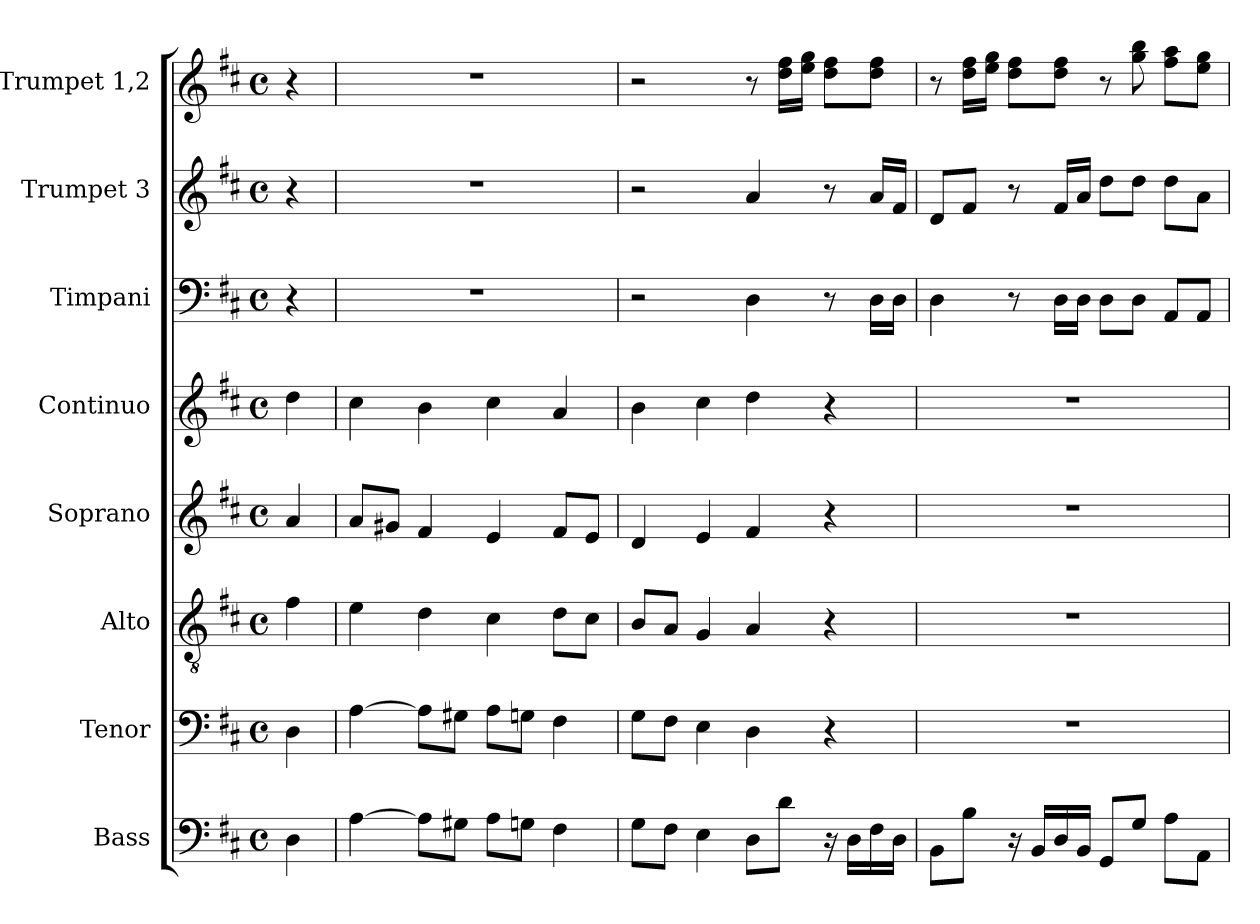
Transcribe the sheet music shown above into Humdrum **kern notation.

**kern	**kern	**kern	**kern	**kern	**kern	**kern	**kern
*part8	*part7	*part6	*part5	*part4	*part3	*part2	*part1
*staff8	*staff7	*staff6	*staff5	*staff4	*staff3	*staff2	*staff1
*I"Bass	*I"Tenor	*I"Alto	*I"Soprano	*I"Continuo	*I"Timpani	*I"Trumpet 3	*I"Trumpet 1,2
*I'B.	*I'T.	*I'A.	*I'S.	*	*I'Timp	*I'Tpt	*I'Tpt
*clefF4	*clefF4	*clefGv2	*clefG2	*clefG2	*clefF4	*clefG2	*clefG2
*	*	*	*	*	*	*ITrd1c2	*ITrd1c2
*k[f#c#]	*k[f#c#]	*k[f#c#]	*k[f#c#]	*k[f#c#]	*k[f#c#]	*k[]	*k[]
*D:	*D:	*D:	*D:	*D:	*D:	*C:	*C:
*M4/4	*M4/4	*M4/4	*M4/4	*M4/4	*M4/4	*M4/4	*M4/4
*met(c)	*met(c)	*met(c)	*met(c)	*met(c)	*met(c)	*met(c)	*met(c)
=	=	=	=	=	=	=	=
4D\	4D\	4f#\	4a/	4dd\	4r	4r	4r
=1	=1	=1	=1	=1	=1	=1	=1
[4A\	[4A\	4e\	8a/L	4cc#\	1r	1r	1r
.	.	.	8g#X/J	.	.	.	.
8A\L]	8A\L]	4d\	4f#/	4b\	.	.	.
8G#X\J	8G#X\J	.	.	.	.	.	.
8A\L	8A\L	4c#\	4e/	4cc#\	.	.	.
8Gn\J	8Gn\J	.	.	.	.	.	.
4F#\	4F#\	8d\L	8f#/L	4a/	.	.	.
.	.	8c#\J	8e/J	.	.	.	.
=2	=2	=2	=2	=2	=2	=2	=2
8G\L	8G\L	8B/L	4d/	4b\	2r	2r	2r
8F#\J	8F#\J	8A/J	.	.	.	.	.
4E\	4E\	4G/	4e/	4cc#\	.	.	.
8D\L	4D\	4A/	4f#/	4dd\	4D\	4g/	8r
8d\J	.	.	.	.	.	.	16cc\ 16ee\LL
.	.	.	.	.	.	.	16dd\ 16ff\JJ
16r	4r	4r	4r	4r	8r	8r	8cc\ 8ee\L
16D\LL	.	.	.	.	.	.	.
16F#\	.	.	.	.	16D\LL	16g/LL	8cc\ 8ee\J
16D\JJ	.	.	.	.	16D\JJ	16e/JJ	.
=3	=3	=3	=3	=3	=3	=3	=3
8BB\L	1r	1r	1r	1r	4D\	8c/L	8r
8B\J	.	.	.	.	.	8e/J	16cc\ 16ee\LL
.	.	.	.	.	.	.	16dd\ 16ff\JJ
16r	.	.	.	.	8r	8r	8cc\ 8ee\L
16BB/LL	.	.	.	.	.	.	.
16D/	.	.	.	.	16D\LL	16e/LL	8cc\ 8ee\J
16BB/JJ	.	.	.	.	16D\JJ	16g/JJ	.
8GG/L	.	.	.	.	8D\L	8cc\L	8r
8G/J	.	.	.	.	8D\J	8cc\J	8ff\ 8aa\
8A\L	.	.	.	.	8AA/L	8cc\L	8ee\ 8gg\L
8AA\J	.	.	.	.	8AA/J	8g\J	8dd\ 8ff\J
=	=	=	=	=	=	=	=
*-	*-	*-	*-	*-	*-	*-	*-
